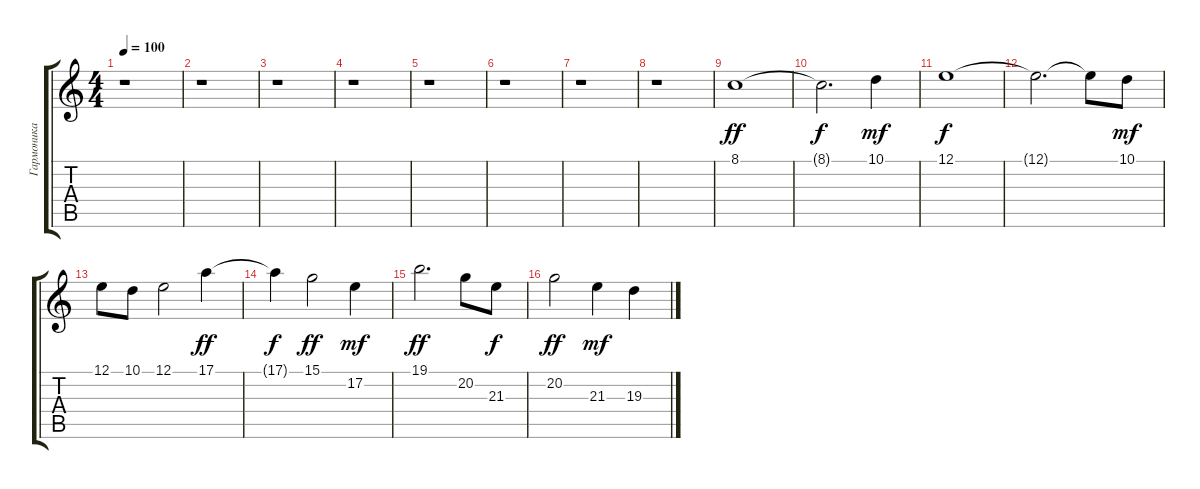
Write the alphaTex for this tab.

\track ("Гармоника" "Гармоника") {instrument harmonica}
\staff {score tabs}
\tuning (E4 B3 G3 D3 A2 E2) {hide}
\ts (4 4)
\tempo 100
\clef g2
\ks c
r.1{dy ff instrument harmonica} |
r.1 |
r.1 |
r.1 |
r.1 |
r.1 |
r.1 |
r.1 |
8.1.1{volume 8} |
8.1{t}.2{d dy f} 10.1.4{dy mf volume 12} |
12.1.1{dy f} |
12.1{t}.2{d} 12.1{t}.8 10.1.8{dy mf} |
12.1.8 10.1.8 12.1.2 17.1.4{dy ff} |
17.1{t}.4{dy f} 15.1.2{dy ff} 17.2.4{dy mf} |
19.1.2{d dy ff} 20.2.8 21.3.8{dy f} |
20.2.2{dy ff} 21.3.4{dy mf} 19.3.4
